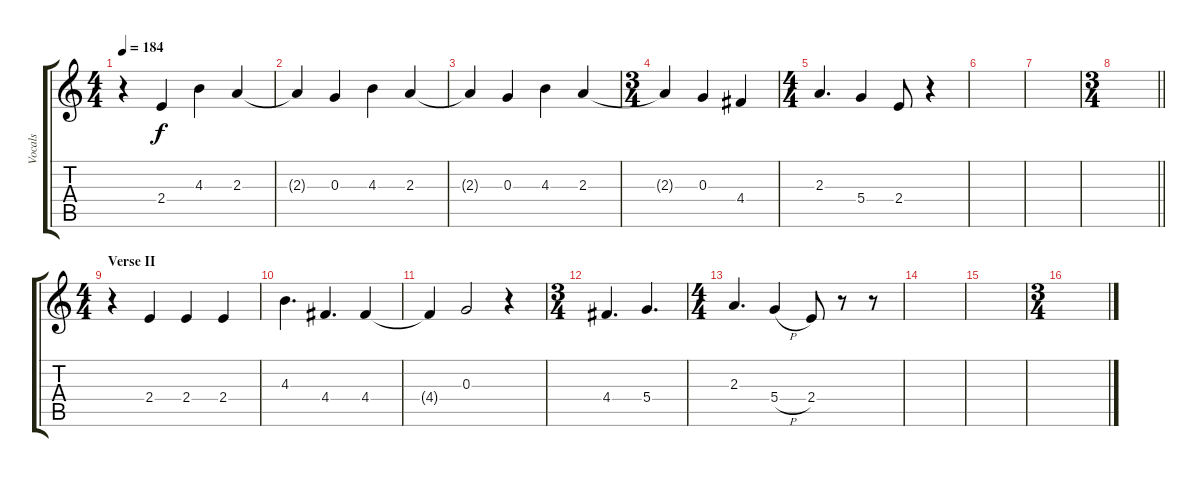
\track ("Vocals" "Vocals") {instrument acousticguitarsteel}
\staff {score tabs}
\tuning (E4 B3 G3 D3 A2 E2) {hide}
\ts (4 4)
\tempo 184
\clef g2
\ks c
r.4{dy f} 2.4.4 4.3.4 2.3.4 |
2.3{t}.4 0.3.4 4.3.4 2.3.4 |
2.3{t}.4 0.3.4 4.3.4 2.3.4 |
\ts (3 4)
2.3{t}.4 0.3.4 4.4.4 |
\ts (4 4)
2.3.4{d} 5.4.4 2.4.8 r.4 |
|
|
\ts (3 4)
\barLineRight lightlight
|
\ts (4 4)
\section ("" "Verse II")
r.4 2.4.4 2.4.4 2.4.4 |
4.3.4{d} 4.4.4{d} 4.4.4 |
4.4{t}.4 0.3.2 r.4 |
\ts (3 4)
4.4.4{d} 5.4.4{d} |
\ts (4 4)
2.3.4{d} 5.4{h}.4 2.4.8 r.8 r.8 |
|
|
\ts (3 4)
